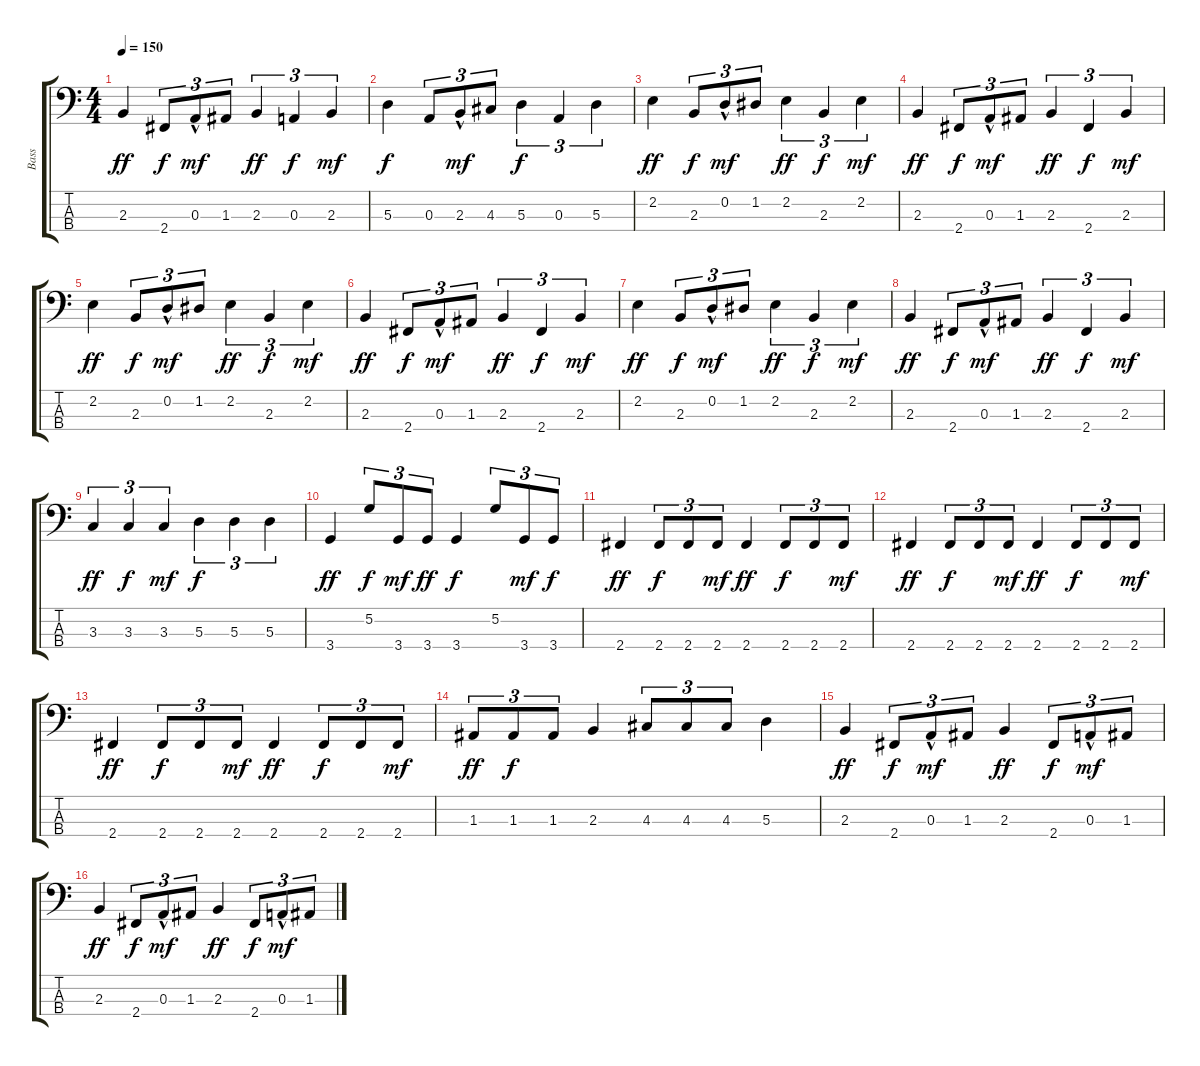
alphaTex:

\track ("Bass" "Bass") {instrument electricbassfinger}
\staff {score tabs}
\tuning (G2 D2 A1 E1) {hide}
\ts (4 4)
\tempo 150
\clef f4
\ks c
2.3.4{dy ff} 2.4.8{tu (3 2) dy f} 0.3{hac}.8{tu (3 2) dy mf} 1.3.8{tu (3 2)} 2.3.4{tu (3 2) dy ff} 0.3.4{tu (3 2) dy f} 2.3.4{tu (3 2) dy mf} |
5.3.4{dy f} 0.3.8{tu (3 2)} 2.3{hac}.8{tu (3 2) dy mf} 4.3.8{tu (3 2)} 5.3.4{tu (3 2) dy f} 0.3.4{tu (3 2)} 5.3.4{tu (3 2)} |
2.2.4{dy ff} 2.3.8{tu (3 2) dy f} 0.2{hac}.8{tu (3 2) dy mf} 1.2.8{tu (3 2)} 2.2.4{tu (3 2) dy ff} 2.3.4{tu (3 2) dy f} 2.2.4{tu (3 2) dy mf} |
2.3.4{dy ff} 2.4.8{tu (3 2) dy f} 0.3{hac}.8{tu (3 2) dy mf} 1.3.8{tu (3 2)} 2.3.4{tu (3 2) dy ff} 2.4.4{tu (3 2) dy f} 2.3.4{tu (3 2) dy mf} |
2.2.4{dy ff} 2.3.8{tu (3 2) dy f} 0.2{hac}.8{tu (3 2) dy mf} 1.2.8{tu (3 2)} 2.2.4{tu (3 2) dy ff} 2.3.4{tu (3 2) dy f} 2.2.4{tu (3 2) dy mf} |
2.3.4{dy ff} 2.4.8{tu (3 2) dy f} 0.3{hac}.8{tu (3 2) dy mf} 1.3.8{tu (3 2)} 2.3.4{tu (3 2) dy ff} 2.4.4{tu (3 2) dy f} 2.3.4{tu (3 2) dy mf} |
2.2.4{dy ff} 2.3.8{tu (3 2) dy f} 0.2{hac}.8{tu (3 2) dy mf} 1.2.8{tu (3 2)} 2.2.4{tu (3 2) dy ff} 2.3.4{tu (3 2) dy f} 2.2.4{tu (3 2) dy mf} |
2.3.4{dy ff} 2.4.8{tu (3 2) dy f} 0.3{hac}.8{tu (3 2) dy mf} 1.3.8{tu (3 2)} 2.3.4{tu (3 2) dy ff} 2.4.4{tu (3 2) dy f} 2.3.4{tu (3 2) dy mf} |
3.3.4{tu (3 2) dy ff} 3.3.4{tu (3 2) dy f} 3.3.4{tu (3 2) dy mf} 5.3.4{tu (3 2) dy f} 5.3.4{tu (3 2)} 5.3.4{tu (3 2)} |
3.4.4{dy ff} 5.2.8{tu (3 2) dy f} 3.4.8{tu (3 2) dy mf} 3.4.8{tu (3 2) dy ff} 3.4.4{dy f} 5.2.8{tu (3 2)} 3.4.8{tu (3 2) dy mf} 3.4.8{tu (3 2) dy f} |
2.4.4{dy ff} 2.4.8{tu (3 2) dy f} 2.4.8{tu (3 2)} 2.4.8{tu (3 2) dy mf} 2.4.4{dy ff} 2.4.8{tu (3 2) dy f} 2.4.8{tu (3 2)} 2.4.8{tu (3 2) dy mf} |
2.4.4{dy ff} 2.4.8{tu (3 2) dy f} 2.4.8{tu (3 2)} 2.4.8{tu (3 2) dy mf} 2.4.4{dy ff} 2.4.8{tu (3 2) dy f} 2.4.8{tu (3 2)} 2.4.8{tu (3 2) dy mf} |
2.4.4{dy ff} 2.4.8{tu (3 2) dy f} 2.4.8{tu (3 2)} 2.4.8{tu (3 2) dy mf} 2.4.4{dy ff} 2.4.8{tu (3 2) dy f} 2.4.8{tu (3 2)} 2.4.8{tu (3 2) dy mf} |
1.3.8{tu (3 2) dy ff} 1.3.8{tu (3 2) dy f} 1.3.8{tu (3 2)} 2.3.4 4.3.8{tu (3 2)} 4.3.8{tu (3 2)} 4.3.8{tu (3 2)} 5.3.4 |
2.3.4{dy ff} 2.4.8{tu (3 2) dy f} 0.3{hac}.8{tu (3 2) dy mf} 1.3.8{tu (3 2)} 2.3.4{dy ff} 2.4.8{tu (3 2) dy f} 0.3{hac}.8{tu (3 2) dy mf} 1.3.8{tu (3 2)} |
2.3.4{dy ff} 2.4.8{tu (3 2) dy f} 0.3{hac}.8{tu (3 2) dy mf} 1.3.8{tu (3 2)} 2.3.4{dy ff} 2.4.8{tu (3 2) dy f} 0.3{hac}.8{tu (3 2) dy mf} 1.3.8{tu (3 2)}
